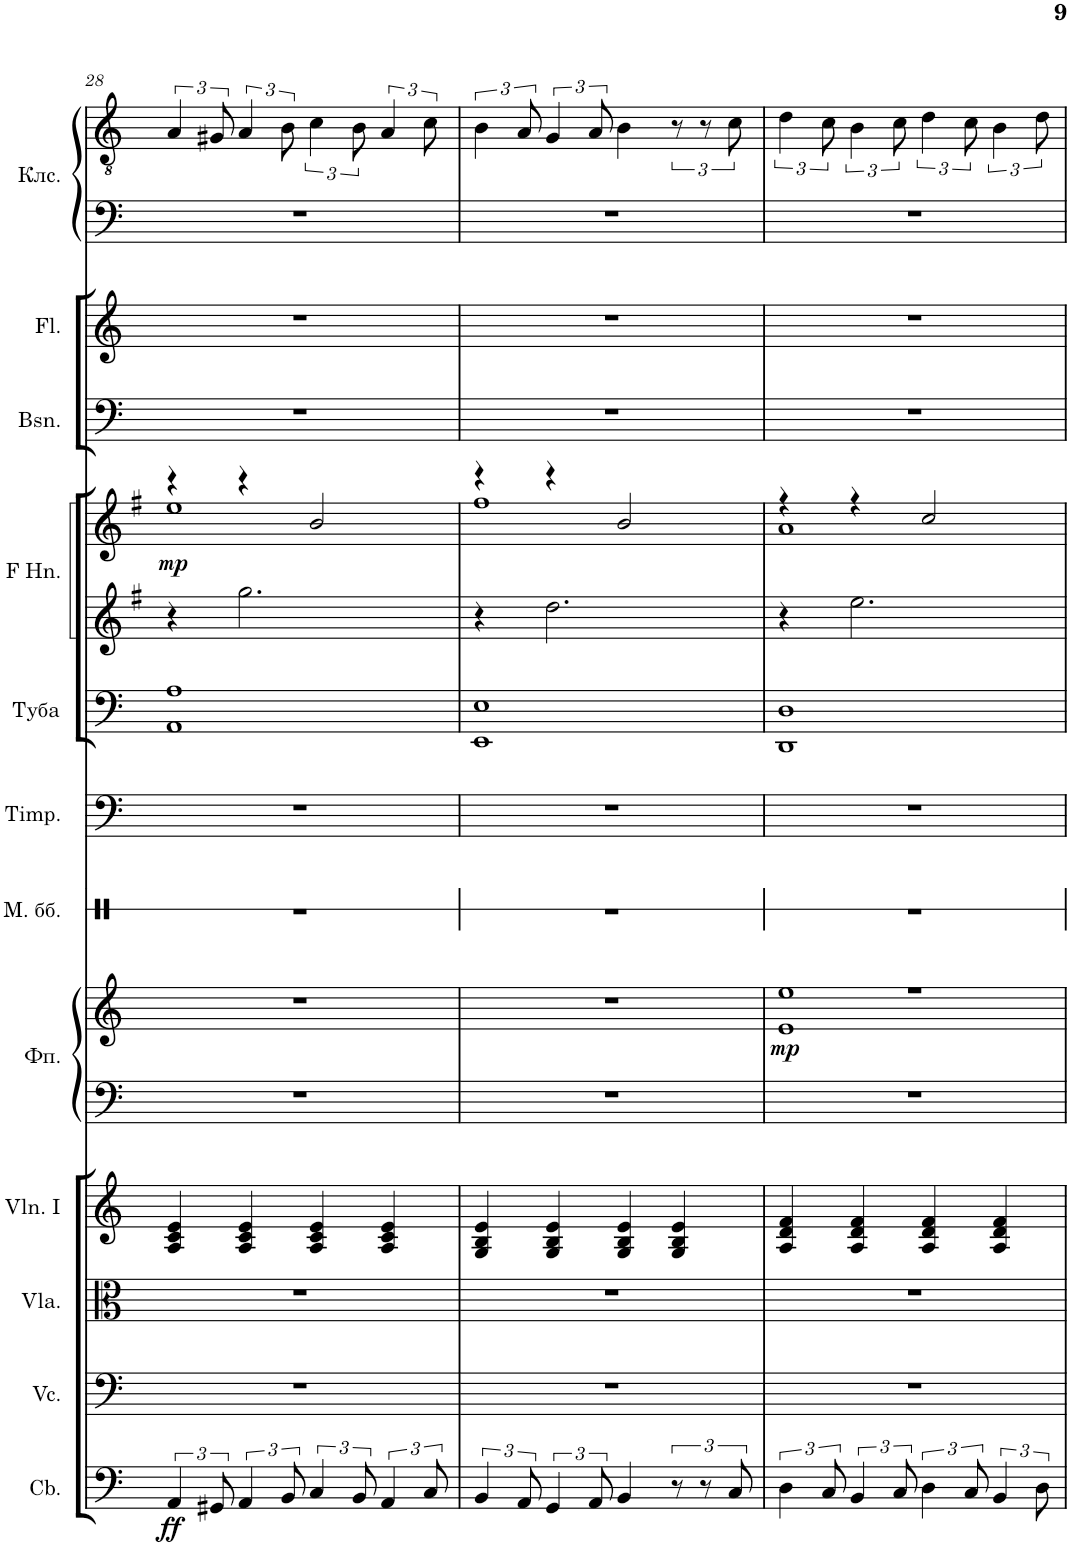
**kern	**dynam	**kern	**kern	**kern	**kern	**kern	**dynam	**kern	**kern	**kern	**kern	**kern	**dynam	**kern	**kern	**kern	**kern
*part12	*part12	*part11	*part10	*part9	*part8	*part8	*part8	*part7	*part6	*part5	*part4	*part4	*part4	*part3	*part2	*part1	*part1
*staff15	*staff15	*staff14	*staff13	*staff12	*staff11	*staff10	*staff10/11	*staff9	*staff8	*staff7	*staff6	*staff5	*staff5/6	*staff4	*staff3	*staff2	*staff1
*I"Contrabasses	*	*I"Violoncellos	*I"Violas	*I"Violins I	*I"Фортепиано	*	*	*I"Малый барабан	*I"Timpani	*I"Туба	*I"Horns in F	*	*	*I"Bassoons	*I"Flutes	*I"Клавесин	*
*I'Cb.	*	*I'Vc.	*I'Vla.	*I'Vln. I	*	*	*	*	*I'Timp.	*	*	*	*	*I'Bsn.	*I'Fl.	*	*
!!LO:PB:g=z
*clefF4	*	*clefF4	*clefC3	*clefG2	*clefF4	*clefG2	*	*clefX	*clefF4	*clefF4	*clefG2	*clefG2	*	*clefF4	*clefG2	*clefF4	*clefGv2
*Trd7c12	*	*	*	*	*	*	*	*	*	*	*Trd4c7	*Trd4c7	*	*	*	*	*
*k[]	*	*k[]	*k[]	*k[]	*k[]	*k[]	*	*k[]	*k[]	*k[]	*k[f#]	*k[f#]	*	*k[]	*k[]	*k[]	*k[]
*M4/4	*	*M4/4	*M4/4	*M4/4	*M4/4	*M4/4	*	*M4/4	*M4/4	*M4/4	*M4/4	*M4/4	*	*M4/4	*M4/4	*M4/4	*M4/4
=28	=28	=28	=28	=28	=28	=28	=28	=28	=28	=28	=28	=28	=28	=28	=28	=28	=28
*	*	*	*	*	*	*	*	*	*	*	*	*^	*	*	*	*	*
!	!LO:DY:b	!	!	!	!	!	!	!	!	!	!	!	!	!LO:DY:b	!	!	!	!
6AA/	ff	1r	1r	4A/ 4c/ 4e/	1r	1r	.	1r	1r	1AA 1A	4r	4r	1ee	mp	1r	1r	1r	6A/
12GG#X/	.	.	.	.	.	.	.	.	.	.	.	.	.	.	.	.	.	12G#X/
6AA/	.	.	.	4A/ 4c/ 4e/	.	.	.	.	.	.	2.gg\	4r	.	.	.	.	.	6A/
12BB/	.	.	.	.	.	.	.	.	.	.	.	.	.	.	.	.	.	12B\
6C/	.	.	.	4A/ 4c/ 4e/	.	.	.	.	.	.	.	2b/	.	.	.	.	.	6c\
12BB/	.	.	.	.	.	.	.	.	.	.	.	.	.	.	.	.	.	12B\
6AA/	.	.	.	4A/ 4c/ 4e/	.	.	.	.	.	.	.	.	.	.	.	.	.	6A/
12C/	.	.	.	.	.	.	.	.	.	.	.	.	.	.	.	.	.	12c\
=29	=29	=29	=29	=29	=29	=29	=29	=29	=29	=29	=29	=29	=29	=29	=29	=29	=29	=29
6BB/	.	1r	1r	4G/ 4B/ 4e/	1r	1r	.	1r	1r	1EE 1E	4r	4r	1ff#	.	1r	1r	1r	6B\
12AA/	.	.	.	.	.	.	.	.	.	.	.	.	.	.	.	.	.	12A/
6GG/	.	.	.	4G/ 4B/ 4e/	.	.	.	.	.	.	2.dd\	4r	.	.	.	.	.	6G/
12AA/	.	.	.	.	.	.	.	.	.	.	.	.	.	.	.	.	.	12A/
4BB/	.	.	.	4G/ 4B/ 4e/	.	.	.	.	.	.	.	2b/	.	.	.	.	.	4B\
12r	.	.	.	4G/ 4B/ 4e/	.	.	.	.	.	.	.	.	.	.	.	.	.	12r
12r	.	.	.	.	.	.	.	.	.	.	.	.	.	.	.	.	.	12r
12C/	.	.	.	.	.	.	.	.	.	.	.	.	.	.	.	.	.	12c\
=30	=30	=30	=30	=30	=30	=30	=30	=30	=30	=30	=30	=30	=30	=30	=30	=30	=30	=30
*	*	*	*	*	*	*^	*	*	*	*	*	*	*	*	*	*	*	*
!	!	!	!	!	!	!	!	!LO:DY:b	!	!	!	!	!	!	!	!	!	!	!
6D\	.	1r	1r	4A/ 4d/ 4f/	1r	1r	1e 1ee	mp	1r	1r	1DD 1D	4r	4r	1a	.	1r	1r	1r	6d\
12C/	.	.	.	.	.	.	.	.	.	.	.	.	.	.	.	.	.	.	12c\
6BB/	.	.	.	4A/ 4d/ 4f/	.	.	.	.	.	.	.	2.ee\	4r	.	.	.	.	.	6B\
12C/	.	.	.	.	.	.	.	.	.	.	.	.	.	.	.	.	.	.	12c\
6D\	.	.	.	4A/ 4d/ 4f/	.	.	.	.	.	.	.	.	2cc/	.	.	.	.	.	6d\
12C/	.	.	.	.	.	.	.	.	.	.	.	.	.	.	.	.	.	.	12c\
6BB/	.	.	.	4A/ 4d/ 4f/	.	.	.	.	.	.	.	.	.	.	.	.	.	.	6B\
12D\	.	.	.	.	.	.	.	.	.	.	.	.	.	.	.	.	.	.	12d\
*	*	*	*	*	*	*v	*v	*	*	*	*	*	*v	*v	*	*	*	*	*
=	=	=	=	=	=	=	=	=	=	=	=	=	=	=	=	=	=
*-	*-	*-	*-	*-	*-	*-	*-	*-	*-	*-	*-	*-	*-	*-	*-	*-	*-
